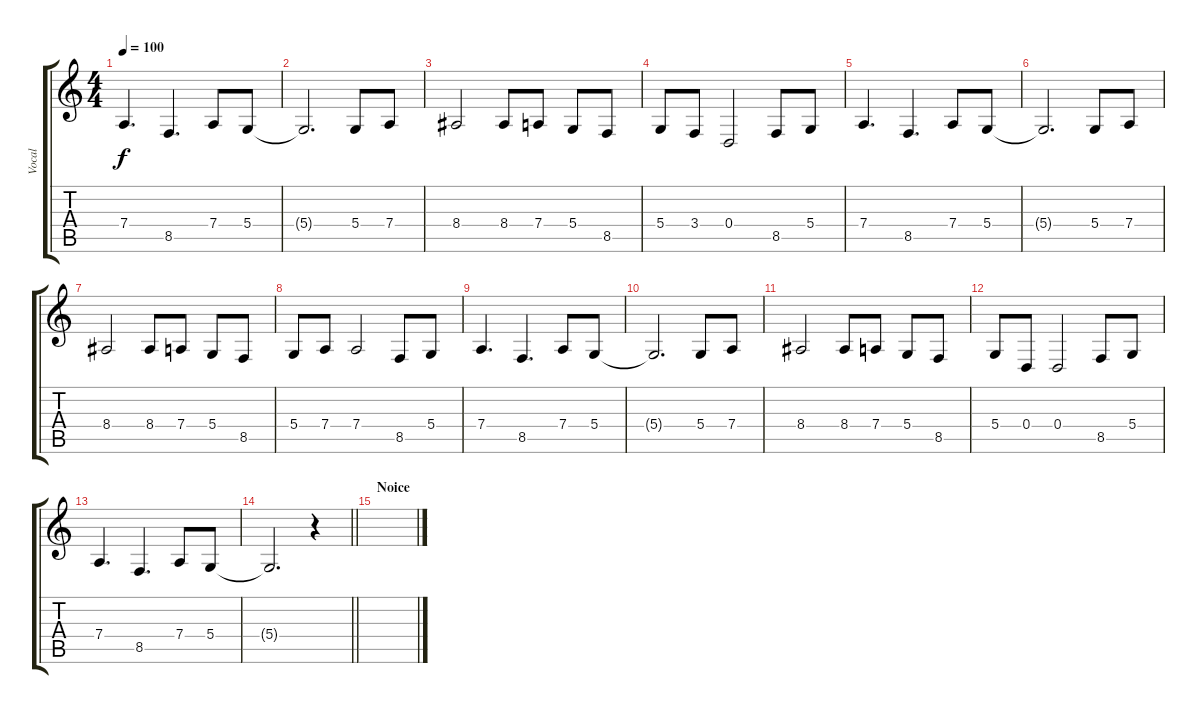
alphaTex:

\track ("Vocal" "Vocal") {instrument oboe}
\staff {score tabs}
\tuning (E4 B3 G3 D3 A2 E2) {hide}
\ts (4 4)
\tempo 100
\clef g2
\ks c
7.4.4{d dy f} 8.5.4{d} 7.4.8 5.4.8 |
5.4{t}.2{d} 5.4.8 7.4.8 |
8.4.2 8.4.8 7.4.8 5.4.8 8.5.8 |
5.4.8 3.4.8 0.4.2 8.5.8 5.4.8 |
7.4.4{d} 8.5.4{d} 7.4.8 5.4.8 |
5.4{t}.2{d} 5.4.8 7.4.8 |
8.4.2 8.4.8 7.4.8 5.4.8 8.5.8 |
5.4.8 7.4.8 7.4.2 8.5.8 5.4.8 |
7.4.4{d} 8.5.4{d} 7.4.8 5.4.8 |
5.4{t}.2{d} 5.4.8 7.4.8 |
8.4.2 8.4.8 7.4.8 5.4.8 8.5.8 |
5.4.8 0.4.8 0.4.2 8.5.8 5.4.8 |
7.4.4{d} 8.5.4{d} 7.4.8 5.4.8 |
\barLineRight lightlight
5.4{t}.2{d} r.4 |
\section ("" "Noice")
